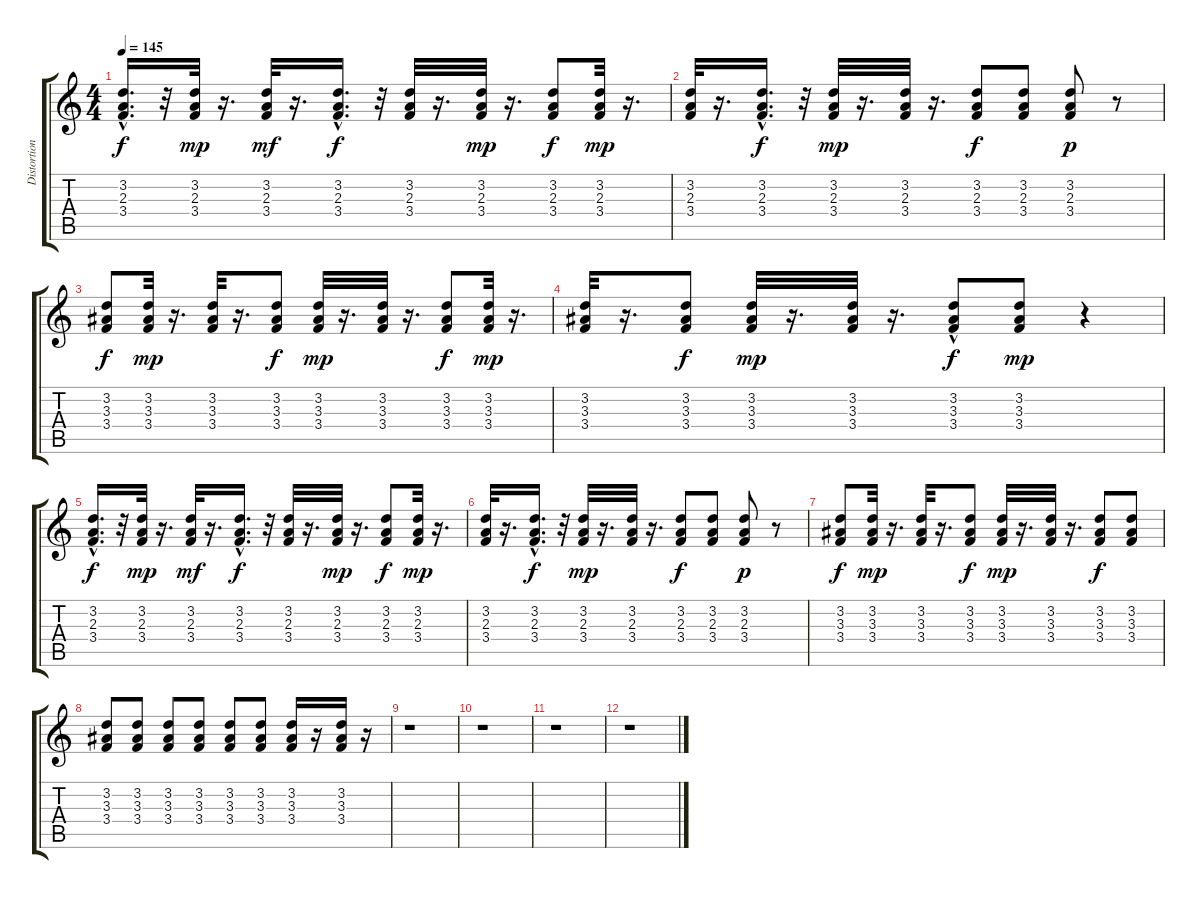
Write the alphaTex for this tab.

\track ("Distortion" "Distortion") {instrument distortionguitar}
\staff {score tabs}
\tuning (E4 B3 G3 D3 A2 E2) {hide}
\ts (4 4)
\tempo 145
\clef g2
\ks c
(3.2{hac} 2.3{hac} 3.4{hac}).16{d dy f volume 13} r.32 (3.2 2.3 3.4).32{dy mp} r.16{d} (3.2 2.3 3.4).32{dy mf} r.16{d} (3.2{hac} 2.3{hac} 3.4{hac}).16{d dy f} r.32 (3.2 2.3 3.4).32 r.16{d} (3.2 2.3 3.4).32{dy mp} r.16{d} (3.2 2.3 3.4).8{dy f} (3.2 2.3 3.4).32{dy mp} r.16{d} |
(3.2 2.3 3.4).32 r.16{d} (3.2{hac} 2.3{hac} 3.4{hac}).16{d dy f} r.32 (3.2 2.3 3.4).32{dy mp volume 14} r.16{d} (3.2 2.3 3.4).32 r.16{d} (3.2 2.3 3.4).8{dy f} (3.2 2.3 3.4).8 (3.2 2.3 3.4).8{dy p volume 14} r.8 |
(3.2 3.3 3.4).8{dy f volume 14} (3.2 3.3 3.4).32{dy mp} r.16{d} (3.2 3.3 3.4).32 r.16{d} (3.2 3.3 3.4).8{dy f} (3.2 3.3 3.4).32{dy mp} r.16{d} (3.2 3.3 3.4).32 r.16{d} (3.2 3.3 3.4).8{dy f} (3.2 3.3 3.4).32{dy mp} r.16{d} |
(3.2 3.3 3.4).32 r.16{d} (3.2 3.3 3.4).8{dy f} (3.2 3.3 3.4).32{dy mp} r.16{d} (3.2 3.3 3.4).32 r.16{d} (3.2 3.3{hac} 3.4).8{dy f volume 16} (3.2 3.3 3.4).8{dy mp} r.4 |
(3.2{hac} 2.3{hac} 3.4{hac}).16{d dy f volume 13} r.32 (3.2 2.3 3.4).32{dy mp volume 15} r.16{d} (3.2 2.3 3.4).32{dy mf} r.16{d} (3.2{hac} 2.3{hac} 3.4{hac}).16{d dy f} r.32 (3.2 2.3 3.4).32 r.16{d} (3.2 2.3 3.4).32{dy mp} r.16{d} (3.2 2.3 3.4).8{dy f} (3.2 2.3 3.4).32{dy mp} r.16{d} |
(3.2 2.3 3.4).32 r.16{d} (3.2{hac} 2.3{hac} 3.4{hac}).16{d dy f} r.32 (3.2 2.3 3.4).32{dy mp volume 14} r.16{d} (3.2 2.3 3.4).32 r.16{d} (3.2 2.3 3.4).8{dy f} (3.2 2.3 3.4).8 (3.2 2.3 3.4).8{dy p volume 14} r.8 |
(3.2 3.3 3.4).8{dy f volume 14} (3.2 3.3 3.4).32{dy mp} r.16{d} (3.2 3.3 3.4).32 r.16{d} (3.2 3.3 3.4).8{dy f} (3.2 3.3 3.4).32{dy mp} r.16{d} (3.2 3.3 3.4).32 r.16{d} (3.2 3.3 3.4).8{dy f} (3.2 3.3 3.4).8 |
(3.2 3.3 3.4).8 (3.2 3.3 3.4).8{volume 15} (3.2 3.3 3.4).8 (3.2 3.3 3.4).8{volume 15} (3.2 3.3 3.4).8{volume 16} (3.2 3.3 3.4).8{volume 14} (3.2 3.3 3.4).16{volume 15} r.16 (3.2 3.3 3.4).16{volume 14} r.16 |
r.1{volume 15} |
r.1 |
r.1 |
r.1
